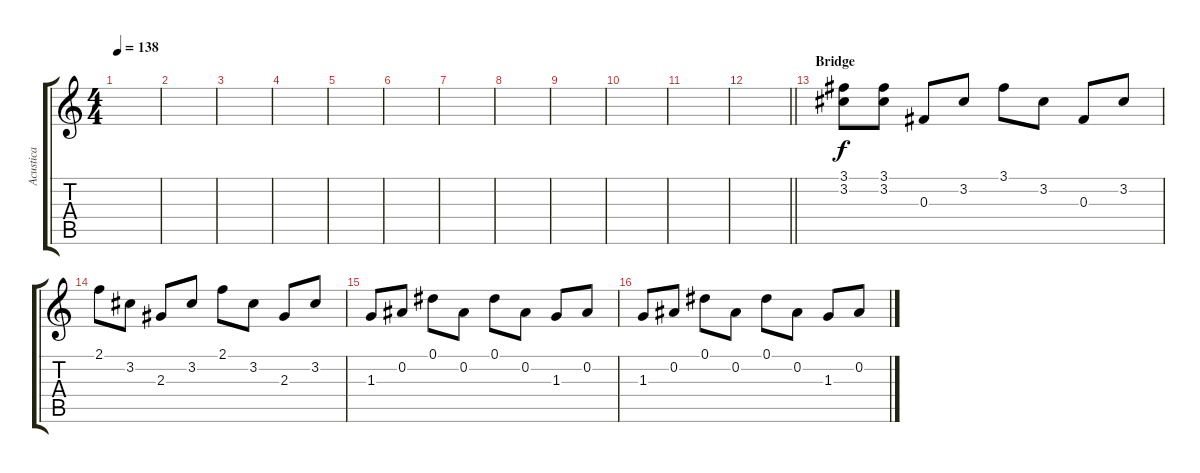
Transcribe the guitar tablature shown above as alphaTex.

\track ("Acustica" "Acustica") {instrument acousticguitarsteel}
\staff {score tabs}
\tuning (Eb4 Bb3 Gb3 Db3 Ab2 Eb2) {hide}
\ts (4 4)
\tempo 138
\clef g2
\ks c
|
|
|
|
|
|
|
|
|
|
|
\barLineRight lightlight
|
\section ("" "Bridge")
(3.1 3.2).8 (3.1 3.2).8 0.3.8 3.2.8 3.1.8 3.2.8 0.3.8 3.2.8 |
2.1.8 3.2.8 2.3.8 3.2.8 2.1.8 3.2.8 2.3.8 3.2.8 |
1.3.8 0.2.8 0.1.8 0.2.8 0.1.8 0.2.8 1.3.8 0.2.8 |
1.3.8 0.2.8 0.1.8 0.2.8 0.1.8 0.2.8 1.3.8 0.2.8
